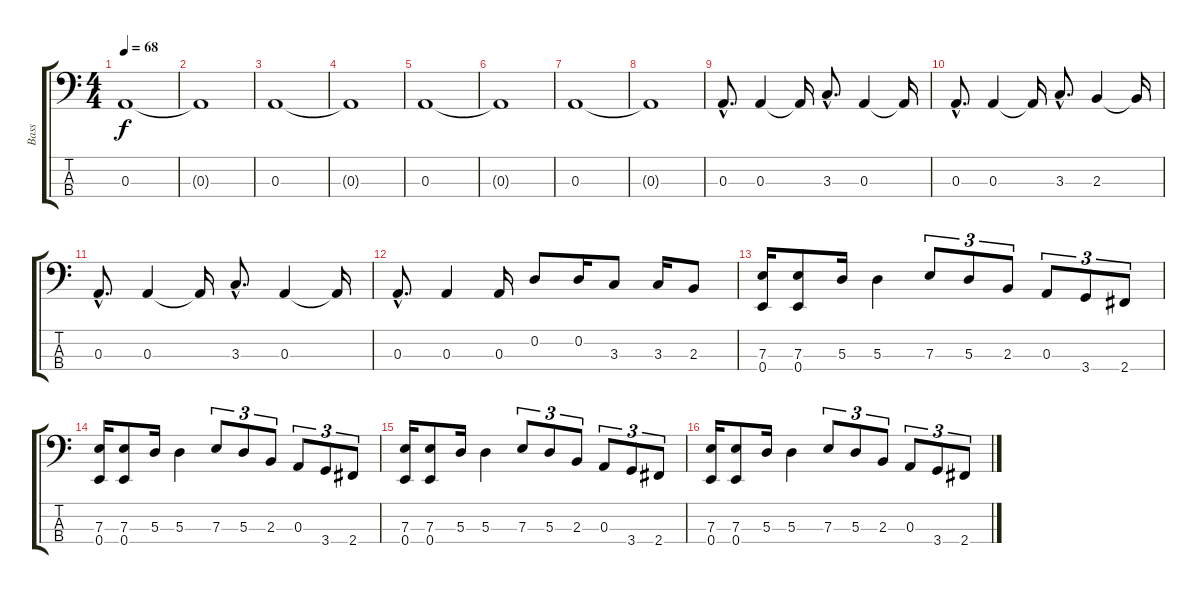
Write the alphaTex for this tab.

\track ("Bass" "Bass") {instrument electricbassfinger}
\staff {score tabs}
\tuning (G2 D2 A1 E1) {hide}
\ts (4 4)
\tempo 68
\clef f4
\ks c
0.3.1{dy f instrument electricbassfinger} |
0.3{t}.1 |
0.3.1 |
0.3{t}.1 |
0.3.1 |
0.3{t}.1 |
0.3.1 |
0.3{t}.1 |
\section ("" "")
0.3{hac}.8{d} 0.3.4 0.3{t}.16 3.3{hac}.8{d} 0.3.4 0.3{t}.16 |
0.3{hac}.8{d} 0.3.4 0.3{t}.16 3.3{hac}.8{d} 2.3.4 2.3{t}.16 |
0.3{hac}.8{d} 0.3.4 0.3{t}.16 3.3{hac}.8{d} 0.3.4 0.3{t}.16 |
0.3{hac}.8{d} 0.3.4 0.3.16 0.2.8 0.2.16 3.3.8 3.3.16 2.3.8 |
(7.3 0.4).16 (7.3 0.4).8 5.3.16 5.3.4 7.3.8{tu (3 2)} 5.3.8{tu (3 2)} 2.3.8{tu (3 2)} 0.3.8{tu (3 2)} 3.4.8{tu (3 2)} 2.4.8{tu (3 2)} |
(7.3 0.4).16 (7.3 0.4).8 5.3.16 5.3.4 7.3.8{tu (3 2)} 5.3.8{tu (3 2)} 2.3.8{tu (3 2)} 0.3.8{tu (3 2)} 3.4.8{tu (3 2)} 2.4.8{tu (3 2)} |
(7.3 0.4).16 (7.3 0.4).8 5.3.16 5.3.4 7.3.8{tu (3 2)} 5.3.8{tu (3 2)} 2.3.8{tu (3 2)} 0.3.8{tu (3 2)} 3.4.8{tu (3 2)} 2.4.8{tu (3 2)} |
(7.3 0.4).16 (7.3 0.4).8 5.3.16 5.3.4 7.3.8{tu (3 2)} 5.3.8{tu (3 2)} 2.3.8{tu (3 2)} 0.3.8{tu (3 2)} 3.4.8{tu (3 2)} 2.4.8{tu (3 2)}
